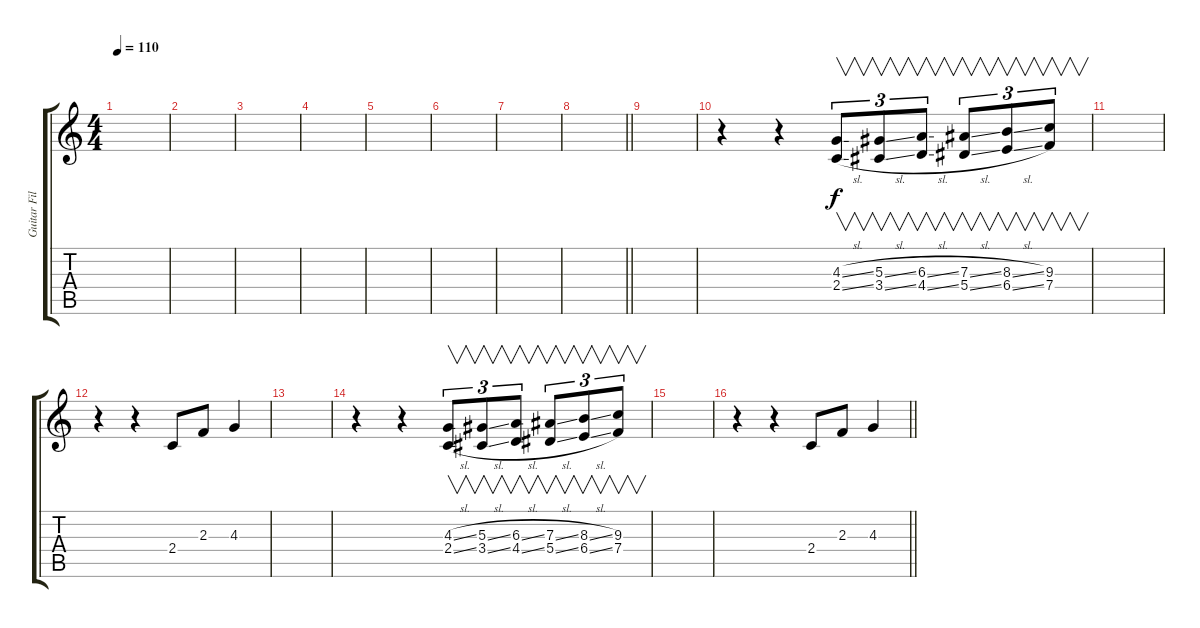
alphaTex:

\track ("Guitar Fills" "Guitar Fil") {instrument distortionguitar}
\staff {score tabs}
\tuning (C4 G3 Eb3 Bb2 F2 C2) {hide}
\ts (4 4)
\section ("" "")
\tempo 110
\clef g2
\ks c
|
|
|
|
|
|
|
\barLineRight lightlight
|
\section ("" "")
|
r.4 r.4 (4.3{sl} 2.4{sl}).8{v tu (3 2)} (5.3{sl} 3.4{sl}).8{v tu (3 2)} (6.3{sl} 4.4{sl}).8{v tu (3 2)} (7.3{sl} 5.4{sl}).8{v tu (3 2)} (8.3{sl} 6.4{sl}).8{v tu (3 2)} (9.3 7.4).8{v tu (3 2)} |
|
r.4 r.4 2.4.8 2.3.8 4.3.4 |
|
r.4 r.4 (4.3{sl} 2.4{sl}).8{v tu (3 2)} (5.3{sl} 3.4{sl}).8{v tu (3 2)} (6.3{sl} 4.4{sl}).8{v tu (3 2)} (7.3{sl} 5.4{sl}).8{v tu (3 2)} (8.3{sl} 6.4{sl}).8{v tu (3 2)} (9.3 7.4).8{v tu (3 2)} |
|
\barLineRight lightlight
r.4 r.4 2.4.8 2.3.8 4.3.4
